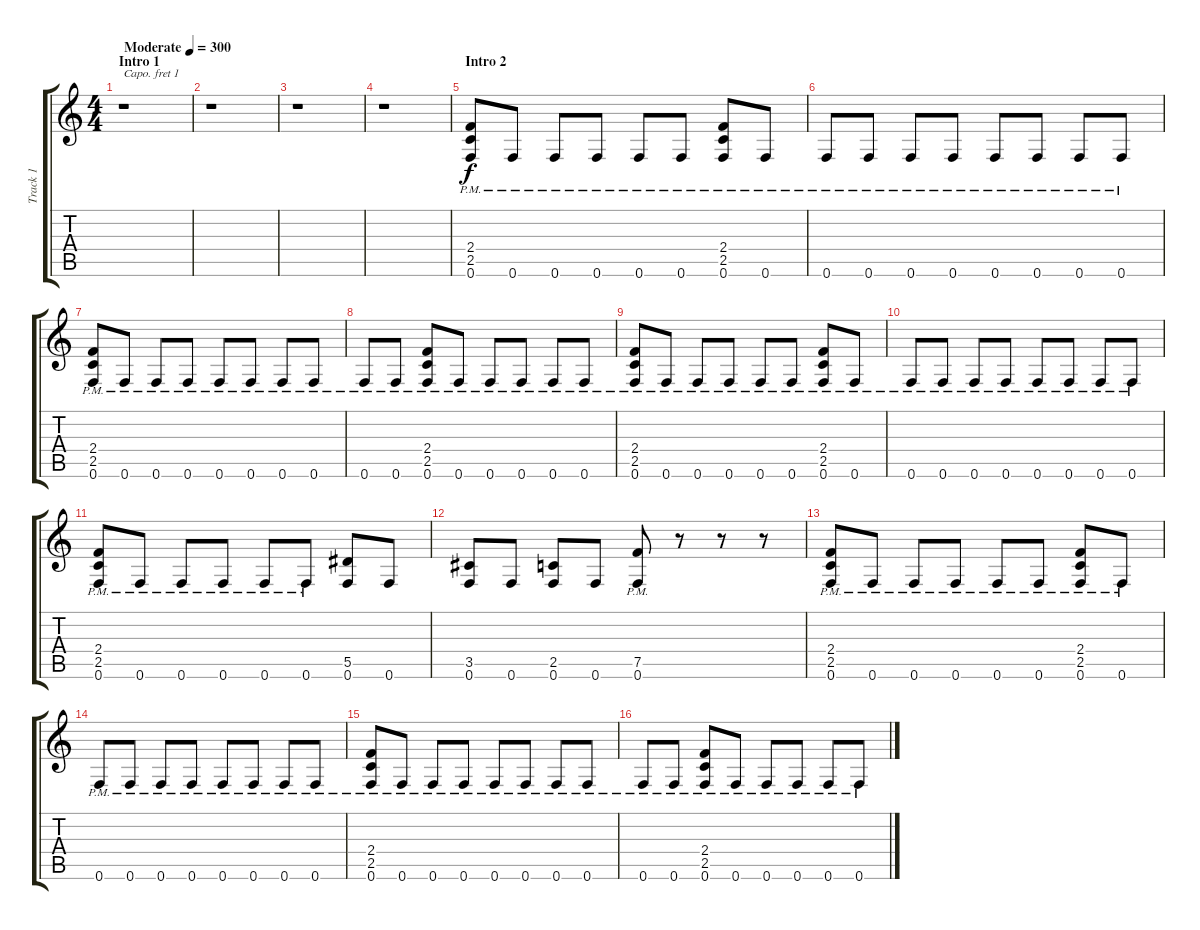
\track ("Track 1" "Track 1") {instrument overdrivenguitar}
\staff {score tabs}
\capo 1
\tuning (E4 B3 G3 D3 A2 E2) {hide}
\ts (4 4)
\section ("" "Intro 1")
\tempo (300 "Moderate")
\clef g2
\ks c
r.1{dy f instrument overdrivenguitar} |
r.1 |
r.1 |
r.1 |
\section ("" "Intro 2")
(2.4 2.5 0.6{pm}).8 0.6{pm}.8 0.6{pm}.8 0.6{pm}.8 0.6{pm}.8 0.6{pm}.8 (2.4 2.5 0.6{pm}).8 0.6{pm}.8 |
0.6{pm}.8 0.6{pm}.8 0.6{pm}.8 0.6{pm}.8 0.6{pm}.8 0.6{pm}.8 0.6{pm}.8 0.6{pm}.8 |
(2.4 2.5 0.6{pm}).8 0.6{pm}.8 0.6{pm}.8 0.6{pm}.8 0.6{pm}.8 0.6{pm}.8 0.6{pm}.8 0.6{pm}.8 |
0.6{pm}.8 0.6{pm}.8 (2.4 2.5 0.6{pm}).8 0.6{pm}.8 0.6{pm}.8 0.6{pm}.8 0.6{pm}.8 0.6{pm}.8 |
(2.4 2.5 0.6{pm}).8 0.6{pm}.8 0.6{pm}.8 0.6{pm}.8 0.6{pm}.8 0.6{pm}.8 (2.4 2.5 0.6{pm}).8 0.6{pm}.8 |
0.6{pm}.8 0.6{pm}.8 0.6{pm}.8 0.6{pm}.8 0.6{pm}.8 0.6{pm}.8 0.6{pm}.8 0.6{pm}.8 |
(2.4 2.5 0.6{pm}).8 0.6{pm}.8 0.6{pm}.8 0.6{pm}.8 0.6{pm}.8 0.6{pm}.8 (5.5 0.6).8 0.6.8 |
(3.5 0.6).8 0.6.8 (2.5 0.6).8 0.6.8 (7.5 0.6{pm}).8 r.8 r.8 r.8 |
(2.4 2.5 0.6{pm}).8 0.6{pm}.8 0.6{pm}.8 0.6{pm}.8 0.6{pm}.8 0.6{pm}.8 (2.4 2.5 0.6{pm}).8 0.6{pm}.8 |
0.6{pm}.8 0.6{pm}.8 0.6{pm}.8 0.6{pm}.8 0.6{pm}.8 0.6{pm}.8 0.6{pm}.8 0.6{pm}.8 |
(2.4 2.5 0.6{pm}).8 0.6{pm}.8 0.6{pm}.8 0.6{pm}.8 0.6{pm}.8 0.6{pm}.8 0.6{pm}.8 0.6{pm}.8 |
0.6{pm}.8 0.6{pm}.8 (2.4 2.5 0.6{pm}).8 0.6{pm}.8 0.6{pm}.8 0.6{pm}.8 0.6{pm}.8 0.6{pm}.8
